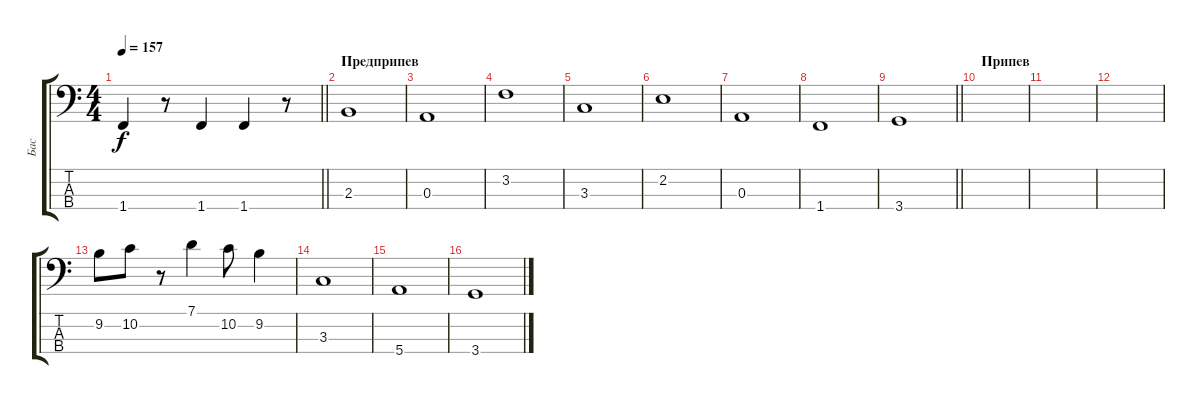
\track ("Бас" "Бас") {instrument electricbasspick}
\staff {score tabs}
\tuning (G2 D2 A1 E1) {hide}
\ts (4 4)
\tempo 157
\clef f4
\barLineRight lightlight
\ks c
1.4.4{dy f} r.8 1.4.4 1.4.4 r.8 |
\section ("" "Предприпев")
2.3.1 |
0.3.1 |
3.2.1 |
3.3.1 |
2.2.1 |
0.3.1 |
1.4.1 |
\barLineRight lightlight
3.4.1 |
\section ("" "Припев")
|
|
|
9.2.8 10.2.8 r.8 7.1.4 10.2.8 9.2.4 |
3.3.1 |
5.4.1 |
3.4.1
